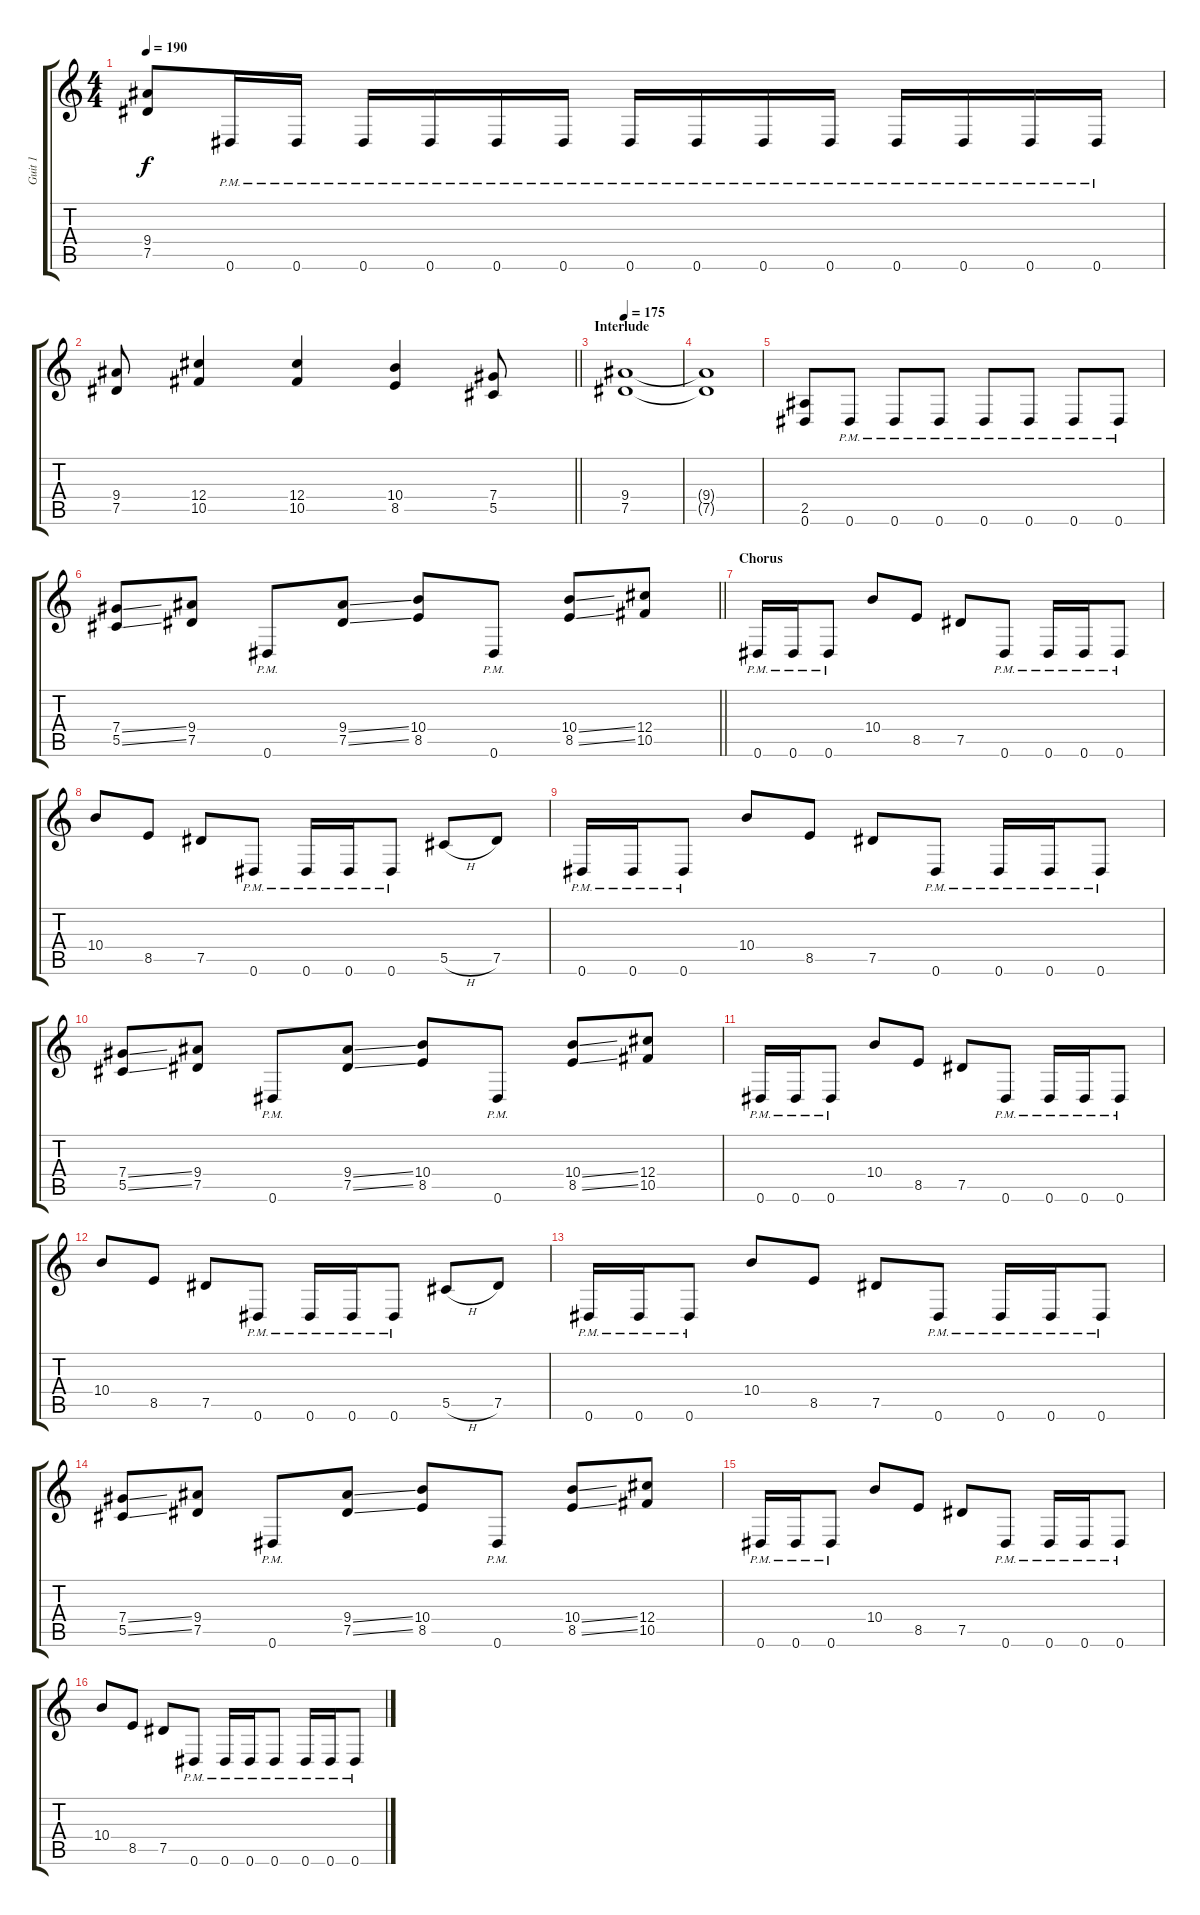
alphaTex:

\track ("Guit 1" "Guit 1") {instrument distortionguitar}
\staff {score tabs}
\tuning (Eb4 Bb3 Gb3 Db3 Ab2 Eb2) {hide}
\ts (4 4)
\tempo 190
\clef g2
\ks c
(9.4 7.5).8{dy f} 0.6{pm}.16 0.6{pm}.16 0.6{pm}.16 0.6{pm}.16 0.6{pm}.16 0.6{pm}.16 0.6{pm}.16 0.6{pm}.16 0.6{pm}.16 0.6{pm}.16 0.6{pm}.16 0.6{pm}.16 0.6{pm}.16 0.6{pm}.16 |
\barLineRight lightlight
(9.4 7.5).8 (12.4 10.5).4 (12.4 10.5).4 (10.4 8.5).4 (7.4 5.5).8 |
\section ("" "Interlude")
\tempo 175
(9.4 7.5).1 |
(9.4{t} 7.5{t}).1 |
(2.5 0.6).8 0.6{pm}.8 0.6{pm}.8 0.6{pm}.8 0.6{pm}.8 0.6{pm}.8 0.6{pm}.8 0.6{pm}.8 |
\barLineRight lightlight
(7.4{ss} 5.5{ss}).8 (9.4 7.5).8 0.6{pm}.8 (9.4{ss} 7.5{ss}).8 (10.4 8.5).8 0.6{pm}.8 (10.4{ss} 8.5{ss}).8 (12.4 10.5).8 |
\section ("" "Chorus")
0.6{pm}.16 0.6{pm}.16 0.6{pm}.8 10.4.8 8.5.8 7.5.8 0.6{pm}.8 0.6{pm}.16 0.6{pm}.16 0.6{pm}.8 |
10.4.8 8.5.8 7.5.8 0.6{pm}.8 0.6{pm}.16 0.6{pm}.16 0.6{pm}.8 5.5{h}.8 7.5.8 |
0.6{pm}.16 0.6{pm}.16 0.6{pm}.8 10.4.8 8.5.8 7.5.8 0.6{pm}.8 0.6{pm}.16 0.6{pm}.16 0.6{pm}.8 |
(7.4{ss} 5.5{ss}).8 (9.4 7.5).8 0.6{pm}.8 (9.4{ss} 7.5{ss}).8 (10.4 8.5).8 0.6{pm}.8 (10.4{ss} 8.5{ss}).8 (12.4 10.5).8 |
0.6{pm}.16 0.6{pm}.16 0.6{pm}.8 10.4.8 8.5.8 7.5.8 0.6{pm}.8 0.6{pm}.16 0.6{pm}.16 0.6{pm}.8 |
10.4.8 8.5.8 7.5.8 0.6{pm}.8 0.6{pm}.16 0.6{pm}.16 0.6{pm}.8 5.5{h}.8 7.5.8 |
0.6{pm}.16 0.6{pm}.16 0.6{pm}.8 10.4.8 8.5.8 7.5.8 0.6{pm}.8 0.6{pm}.16 0.6{pm}.16 0.6{pm}.8 |
(7.4{ss} 5.5{ss}).8 (9.4 7.5).8 0.6{pm}.8 (9.4{ss} 7.5{ss}).8 (10.4 8.5).8 0.6{pm}.8 (10.4{ss} 8.5{ss}).8 (12.4 10.5).8 |
0.6{pm}.16 0.6{pm}.16 0.6{pm}.8 10.4.8 8.5.8 7.5.8 0.6{pm}.8 0.6{pm}.16 0.6{pm}.16 0.6{pm}.8 |
10.4.8 8.5.8 7.5.8 0.6{pm}.8 0.6{pm}.16 0.6{pm}.16 0.6{pm}.8 0.6{pm}.16 0.6{pm}.16 0.6{pm}.8
